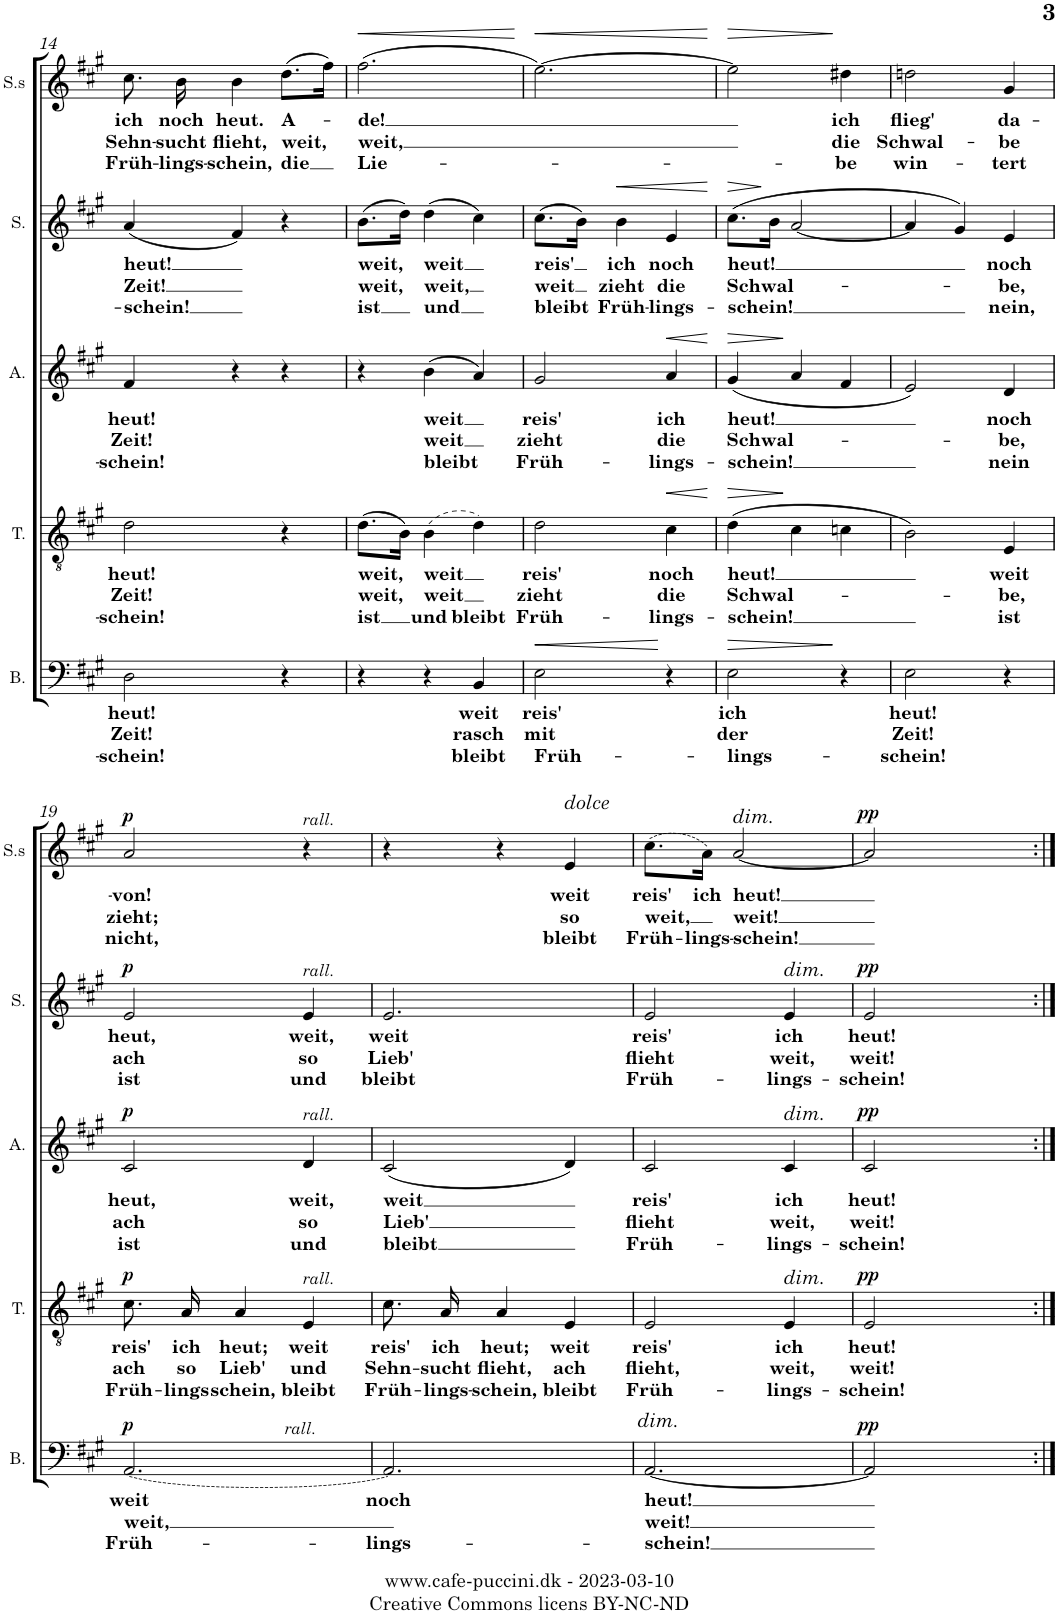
**kern	**text	**text	**text	**dynam	**kern	**text	**text	**text	**dynam	**kern	**text	**text	**text	**dynam	**kern	**text	**text	**text	**dynam	**kern	**text	**text	**text	**dynam
*part5	*part5	*part5	*part5	*part5	*part4	*part4	*part4	*part4	*part4	*part3	*part3	*part3	*part3	*part3	*part2	*part2	*part2	*part2	*part2	*part1	*part1	*part1	*part1	*part1
*staff5	*staff5	*staff5	*staff5	*staff5	*staff4	*staff4	*staff4	*staff4	*staff4	*staff3	*staff3	*staff3	*staff3	*staff3	*staff2	*staff2	*staff2	*staff2	*staff2	*staff1	*staff1	*staff1	*staff1	*staff1
*I"Bass	*	*	*	*	*I"Tenor	*	*	*	*	*I"Alto	*	*	*	*	*I"Soprano	*	*	*	*	*I"Soprano solo	*	*	*	*
*I'B.	*	*	*	*	*I'T.	*	*	*	*	*I'A.	*	*	*	*	*I'S.	*	*	*	*	*I'S.s	*	*	*	*
!!LO:PB:g=z
*clefF4	*	*	*	*	*clefGv2	*	*	*	*	*clefG2	*	*	*	*	*clefG2	*	*	*	*	*clefG2	*	*	*	*
*k[f#c#g#]	*	*	*	*	*k[f#c#g#]	*	*	*	*	*k[f#c#g#]	*	*	*	*	*k[f#c#g#]	*	*	*	*	*k[f#c#g#]	*	*	*	*
*M3/4	*	*	*	*	*M3/4	*	*	*	*	*M3/4	*	*	*	*	*M3/4	*	*	*	*	*M3/4	*	*	*	*
=14	=14	=14	=14	=14	=14	=14	=14	=14	=14	=14	=14	=14	=14	=14	=14	=14	=14	=14	=14	=14	=14	=14	=14	=14
!	!LO:LY:b	!LO:LY:b	!LO:LY:b	!	!	!LO:LY:b	!LO:LY:b	!LO:LY:b	!	!	!LO:LY:b	!LO:LY:b	!LO:LY:b	!	!	!LO:LY:b	!LO:LY:b	!LO:LY:b	!	!	!LO:LY:b	!LO:LY:b	!LO:LY:b	!
2D\	heut!	Zeit!	-schein!	.	2d\	heut!	Zeit!	-schein!	.	4f#/	heut!	Zeit!	-schein!	.	(4a/	heut!	Zeit!	-schein!	.	8.cc#\	ich	Sehn-	Früh-	.
!	!	!	!	!	!	!	!	!	!	!	!	!	!	!	!	!	!	!	!	!	!LO:LY:b	!LO:LY:b	!LO:LY:b	!
.	.	.	.	.	.	.	.	.	.	.	.	.	.	.	.	.	.	.	.	16b\	noch	-sucht	-lings-	.
!	!	!	!	!	!	!	!	!	!	!	!	!	!	!	!	!	!	!	!	!	!LO:LY:b	!LO:LY:b	!LO:LY:b	!
.	.	.	.	.	.	.	.	.	.	4r	.	.	.	.	4f#/)	.	.	.	.	4b\	heut.	flieht,	-schein,	.
!	!	!	!	!	!	!	!	!	!	!	!	!	!	!	!	!	!	!	!	!	!LO:LY:b	!LO:LY:b	!LO:LY:b	!
4r	.	.	.	.	4r	.	.	.	.	4r	.	.	.	.	4r	.	.	.	.	(8.dd\L	-A-	weit,	die	.
.	.	.	.	.	.	.	.	.	.	.	.	.	.	.	.	.	.	.	.	16ff#\Jk)	.	.	.	.
=15	=15	=15	=15	=15	=15	=15	=15	=15	=15	=15	=15	=15	=15	=15	=15	=15	=15	=15	=15	=15	=15	=15	=15	=15
!	!	!	!	!	!	!LO:LY:b	!LO:LY:b	!LO:LY:b	!	!	!	!	!	!	!	!LO:LY:b	!LO:LY:b	!LO:LY:b	!	!	!LO:LY:b	!LO:LY:b	!LO:LY:b	!LO:HP:b
4r	.	.	.	.	(8.d\L	weit,	weit,	ist	.	4r	.	.	.	.	(8.b\L	weit,	weit,	ist	.	(2.ff#\	-de!	weit,	Lie-	<
.	.	.	.	.	16B\Jk)	.	.	.	.	.	.	.	.	.	16dd\Jk)	.	.	.	.	.	.	.	.	.
!	!	!	!	!	!	!LO:LY:b	!LO:LY:b	!LO:LY:b	!	!	!LO:LY:b	!LO:LY:b	!LO:LY:b	!	!	!LO:LY:b	!LO:LY:b	!LO:LY:b	!	!	!	!	!	!
4r	.	.	.	.	(4B\	weit	weit	und	.	(4b\	weit	weit	bleibt	.	(4dd\	weit	weit,	und	.	.	.	.	.	.
!	!LO:LY:b	!LO:LY:b	!LO:LY:b	!	!	!	!	!LO:LY:b	!	!	!	!	!	!	!	!	!	!	!	!	!	!	!	!
4BB/	weit	rasch	bleibt	.	4d\)	.	.	bleibt	.	4a/)	.	.	.	.	4cc#\)	.	.	.	.	.	.	.	.	.
.	.	.	.	.	.	.	.	.	.	.	.	.	.	.	.	.	.	.	.	.	.	.	.	[
=16	=16	=16	=16	=16	=16	=16	=16	=16	=16	=16	=16	=16	=16	=16	=16	=16	=16	=16	=16	=16	=16	=16	=16	=16
!	!LO:LY:b	!LO:LY:b	!LO:LY:b	!LO:HP:b	!	!LO:LY:b	!LO:LY:b	!LO:LY:b	!	!	!LO:LY:b	!LO:LY:b	!LO:LY:b	!	!	!LO:LY:b	!LO:LY:b	!LO:LY:b	!	!	!	!	!	!LO:HP:b
2E\	reis'	mit	Früh-	<	2d\	reis'	zieht	Früh-	.	2g#/	reis'	zieht	Früh-	.	(8.cc#\L	reis'	weit	bleibt	.	[2.ee\)	.	.	.	<
.	.	.	.	.	.	.	.	.	.	.	.	.	.	.	16b\Jk)	.	.	.	.	.	.	.	.	.
!	!	!	!	!	!	!	!	!	!	!	!	!	!	!	!	!LO:LY:b	!LO:LY:b	!LO:LY:b	!LO:HP:b	!	!	!	!	!
.	.	.	.	.	.	.	.	.	.	.	.	.	.	.	4b\	ich	zieht	Früh-	<	.	.	.	.	.
!	!	!	!	!	!	!LO:LY:b	!LO:LY:b	!LO:LY:b	!LO:HP:b	!	!LO:LY:b	!LO:LY:b	!LO:LY:b	!LO:HP:b	!	!LO:LY:b	!LO:LY:b	!LO:LY:b	!	!	!	!	!	!
4r	.	.	.	[	4c#\	noch	die	-lings-	<	4a/	ich	die	-lings-	<	4e/	noch	die	-lings-	.	.	.	.	.	.
.	.	.	.	.	.	.	.	.	[	.	.	.	.	[	.	.	.	.	[	.	.	.	.	[
=17	=17	=17	=17	=17	=17	=17	=17	=17	=17	=17	=17	=17	=17	=17	=17	=17	=17	=17	=17	=17	=17	=17	=17	=17
!	!LO:LY:b	!LO:LY:b	!LO:LY:b	!LO:HP:b	!	!LO:LY:b	!LO:LY:b	!LO:LY:b	!LO:HP:b	!	!LO:LY:b	!LO:LY:b	!LO:LY:b	!LO:HP:b	!	!LO:LY:b	!LO:LY:b	!LO:LY:b	!LO:HP:b	!	!	!	!	!LO:HP:b
2E\	ich	der	-lings-	>	(4d\	heut!	Schwal-	-schein!	>	(4g#/	heut!	Schwal-	-schein!	>	(8.cc#\L	heut!	Schwal-	-schein!	>	2ee\]	.	.	.	>
.	.	.	.	.	.	.	.	.	.	.	.	.	.	.	16b\Jk	.	.	.	]	.	.	.	.	.
.	.	.	.	.	4c#\	.	.	.	]	4a/	.	.	.	]	[2a/	.	.	.	.	.	.	.	.	.
!	!	!	!	!	!	!	!	!	!	!	!	!	!	!	!	!	!	!	!	!	!LO:LY:b	!LO:LY:b	!LO:LY:b	!
4r	.	.	.	]	4cn\	.	.	.	.	4f#/	.	.	.	.	.	.	.	.	.	4dd#X\	ich	die	-be	]
=18	=18	=18	=18	=18	=18	=18	=18	=18	=18	=18	=18	=18	=18	=18	=18	=18	=18	=18	=18	=18	=18	=18	=18	=18
!	!LO:LY:b	!LO:LY:b	!LO:LY:b	!	!	!	!	!	!	!	!	!	!	!	!	!	!	!	!	!	!LO:LY:b	!LO:LY:b	!LO:LY:b	!
2E\	heut!	Zeit!	-schein!	.	2B\)	.	.	.	.	2e/)	.	.	.	.	4a/]	.	.	.	.	2ddn\	flieg'	Schwal-	win-	.
.	.	.	.	.	.	.	.	.	.	.	.	.	.	.	4g#/)	.	.	.	.	.	.	.	.	.
!	!	!	!	!	!	!LO:LY:b	!LO:LY:b	!LO:LY:b	!	!	!LO:LY:b	!LO:LY:b	!LO:LY:b	!	!	!LO:LY:b	!LO:LY:b	!LO:LY:b	!	!	!LO:LY:b	!LO:LY:b	!LO:LY:b	!
4r	.	.	.	.	4E/	weit	-be,	ist	.	4d/	noch	-be,	nein	.	4e/	noch	-be,	nein,	.	4g#/	da-	-be	-tert	.
!!LO:LB:g=z
=19	=19	=19	=19	=19	=19	=19	=19	=19	=19	=19	=19	=19	=19	=19	=19	=19	=19	=19	=19	=19	=19	=19	=19	=19
!LO:TX:a:i:t=rall.	!	!	!	!	!	!	!	!	!	!	!	!	!	!	!	!	!	!	!	!	!	!	!	!
!LO:T:dash	!LO:LY:b	!LO:LY:b	!LO:LY:b	!LO:DY:a	!	!LO:LY:b	!LO:LY:b	!LO:LY:b	!LO:DY:a	!	!LO:LY:b	!LO:LY:b	!LO:LY:b	!LO:DY:a	!	!LO:LY:b	!LO:LY:b	!LO:LY:b	!LO:DY:a	!	!LO:LY:b	!LO:LY:b	!LO:LY:b	!LO:DY:a
[2.AA/	weit	weit,	Früh-	p	8.c#\	reis'	ach	Früh-	p	2c#/	heut,	ach	ist	p	2e/	heut,	ach	ist	p	2a/	-von!	zieht;	nicht,	p
!	!	!	!	!	!	!LO:LY:b	!LO:LY:b	!LO:LY:b	!	!	!	!	!	!	!	!	!	!	!	!	!	!	!	!
.	.	.	.	.	16A/	ich	so	-lings	.	.	.	.	.	.	.	.	.	.	.	.	.	.	.	.
!	!	!	!	!	!	!LO:LY:b	!LO:LY:b	!LO:LY:b	!	!	!	!	!	!	!	!	!	!	!	!	!	!	!	!
.	.	.	.	.	4A/	heut;	Lieb'	-schein,	.	.	.	.	.	.	.	.	.	.	.	.	.	.	.	.
!	!	!	!	!	!	!	!	!	!	!	!	!	!	!	!	!	!	!	!	!LO:TX:a:i:t=rall.	!	!	!	!
!	!	!	!	!	!	!	!	!	!	!	!	!	!	!	!LO:TX:a:i:t=rall.	!	!	!	!	!	!	!	!	!
!	!	!	!	!	!	!	!	!	!	!LO:TX:a:i:t=rall.	!	!	!	!	!	!	!	!	!	!	!	!	!	!
!	!	!	!	!	!LO:TX:a:i:t=rall.	!	!	!	!	!	!	!	!	!	!	!	!	!	!	!	!	!	!	!
!	!	!	!	!	!	!LO:LY:b	!LO:LY:b	!LO:LY:b	!	!	!LO:LY:b	!LO:LY:b	!LO:LY:b	!	!	!LO:LY:b	!LO:LY:b	!LO:LY:b	!	!	!	!	!	!
.	.	.	.	.	4E/	weit	und	bleibt	.	4d/	weit,	so	und	.	4e/	weit,	so	und	.	4r	.	.	.	.
=20	=20	=20	=20	=20	=20	=20	=20	=20	=20	=20	=20	=20	=20	=20	=20	=20	=20	=20	=20	=20	=20	=20	=20	=20
!	!LO:LY:b	!	!LO:LY:b	!	!	!LO:LY:b	!LO:LY:b	!LO:LY:b	!	!	!LO:LY:b	!LO:LY:b	!LO:LY:b	!	!	!LO:LY:b	!LO:LY:b	!LO:LY:b	!	!	!	!	!	!
2.AA/]	noch	.	-lings-	.	8.c#\	reis'	Sehn-	Früh-	.	(2c#/	weit	Lieb'	bleibt	.	2.e/	weit	Lieb'	bleibt	.	4r	.	.	.	.
!	!	!	!	!	!	!LO:LY:b	!LO:LY:b	!LO:LY:b	!	!	!	!	!	!	!	!	!	!	!	!	!	!	!	!
.	.	.	.	.	16A/	ich	-sucht	-lings-	.	.	.	.	.	.	.	.	.	.	.	.	.	.	.	.
!	!	!	!	!	!	!LO:LY:b	!LO:LY:b	!LO:LY:b	!	!	!	!	!	!	!	!	!	!	!	!	!	!	!	!
.	.	.	.	.	4A/	heut;	flieht,	-schein,	.	.	.	.	.	.	.	.	.	.	.	4r	.	.	.	.
!	!	!	!	!	!	!	!	!	!	!	!	!	!	!	!	!	!	!	!	!LO:TX:a:i:t=dolce	!	!	!	!
!	!	!	!	!	!	!LO:LY:b	!LO:LY:b	!LO:LY:b	!	!	!	!	!	!	!	!	!	!	!	!	!LO:LY:b	!LO:LY:b	!LO:LY:b	!
.	.	.	.	.	4E/	weit	ach	bleibt	.	4d/)	.	.	.	.	.	.	.	.	.	4e/	weit	so	bleibt	.
=21	=21	=21	=21	=21	=21	=21	=21	=21	=21	=21	=21	=21	=21	=21	=21	=21	=21	=21	=21	=21	=21	=21	=21	=21
!LO:TX:a:i:t=dim.	!	!	!	!	!	!	!	!	!	!	!	!	!	!	!	!	!	!	!	!	!	!	!	!
!	!LO:LY:b	!LO:LY:b	!LO:LY:b	!	!	!LO:LY:b	!LO:LY:b	!LO:LY:b	!	!	!LO:LY:b	!LO:LY:b	!LO:LY:b	!	!	!LO:LY:b	!LO:LY:b	!LO:LY:b	!	!	!LO:LY:b	!LO:LY:b	!LO:LY:b	!
[2.AA/	heut!	weit!	-schein!	.	2E/	reis'	flieht,	Früh-	.	2c#/	reis'	flieht	Früh-	.	2e/	reis'	flieht	Früh-	.	(8.cc#\L	reis'	weit,	Früh-	.
!	!	!	!	!	!	!	!	!	!	!	!	!	!	!	!	!	!	!	!	!	!LO:LY:b	!	!LO:LY:b	!
.	.	.	.	.	.	.	.	.	.	.	.	.	.	.	.	.	.	.	.	16a\Jk)	ich	.	-lings-	.
!	!	!	!	!	!	!	!	!	!	!	!	!	!	!	!	!	!	!	!	!LO:TX:a:i:t=dim.	!	!	!	!
!	!	!	!	!	!	!	!	!	!	!	!	!	!	!	!	!	!	!	!	!	!LO:LY:b	!LO:LY:b	!LO:LY:b	!
.	.	.	.	.	.	.	.	.	.	.	.	.	.	.	.	.	.	.	.	[2a/	heut!	weit!	-schein!	.
!	!	!	!	!	!	!	!	!	!	!	!	!	!	!	!LO:TX:a:i:t=dim.	!	!	!	!	!	!	!	!	!
!	!	!	!	!	!	!	!	!	!	!LO:TX:a:i:t=dim.	!	!	!	!	!	!	!	!	!	!	!	!	!	!
!	!	!	!	!	!LO:TX:a:i:t=dim.	!	!	!	!	!	!	!	!	!	!	!	!	!	!	!	!	!	!	!
!	!	!	!	!	!	!LO:LY:b	!LO:LY:b	!LO:LY:b	!	!	!LO:LY:b	!LO:LY:b	!LO:LY:b	!	!	!LO:LY:b	!LO:LY:b	!LO:LY:b	!	!	!	!	!	!
.	.	.	.	.	4E/	ich	weit,	-lings-	.	4c#/	ich	weit,	-lings-	.	4e/	ich	weit,	-lings-	.	.	.	.	.	.
=22	=22	=22	=22	=22	=22	=22	=22	=22	=22	=22	=22	=22	=22	=22	=22	=22	=22	=22	=22	=22	=22	=22	=22	=22
!	!	!	!	!LO:DY:a	!	!LO:LY:b	!LO:LY:b	!LO:LY:b	!LO:DY:a	!	!LO:LY:b	!LO:LY:b	!LO:LY:b	!LO:DY:a	!	!LO:LY:b	!LO:LY:b	!LO:LY:b	!LO:DY:a	!	!	!	!	!LO:DY:a
2AA/]	.	.	.	pp	2E/	heut!	weit!	-schein!	pp	2c#/	heut!	weit!	-schein!	pp	2e/	heut!	weit!	-schein!	pp	2a/]	.	.	.	pp
4ryy	.	.	.	.	4ryy	.	.	.	.	4ryy	.	.	.	.	4ryy	.	.	.	.	4ryy	.	.	.	.
=:|!	=:|!	=:|!	=:|!	=:|!	=:|!	=:|!	=:|!	=:|!	=:|!	=:|!	=:|!	=:|!	=:|!	=:|!	=:|!	=:|!	=:|!	=:|!	=:|!	=:|!	=:|!	=:|!	=:|!	=:|!
*-	*-	*-	*-	*-	*-	*-	*-	*-	*-	*-	*-	*-	*-	*-	*-	*-	*-	*-	*-	*-	*-	*-	*-	*-
